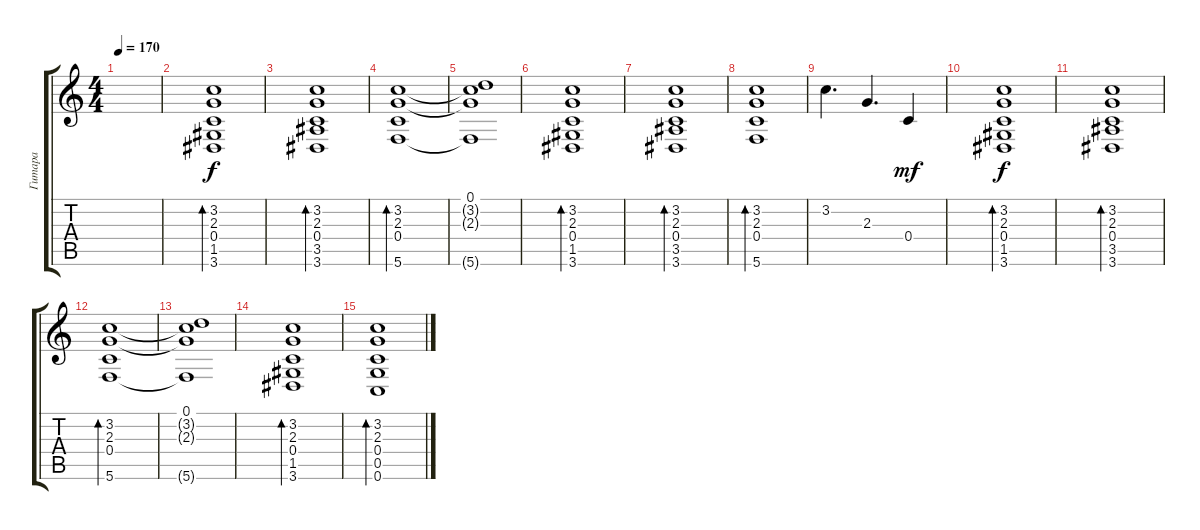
\track ("Гитара" "Гитара") {instrument acousticguitarsteel}
\staff {score tabs}
\tuning (D4 A3 F3 C3 G2 C2) {hide}
\ts (4 4)
\tempo 170
\clef g2
\ks c
|
(3.2 2.3 0.4 1.5 3.6).1{bd 240} |
(3.2 2.3 0.4 3.5 3.6).1{bd 240} |
(3.2 2.3 0.4 5.6).1{bd 240} |
(0.1 3.2{t} 2.3{t} 5.6{t}).1 |
(3.2 2.3 0.4 1.5 3.6).1{bd 240} |
(3.2 2.3 0.4 3.5 3.6).1{bd 240} |
(3.2 2.3 0.4 5.6).1{bd 240} |
3.2.4{d} 2.3.4{d} 0.4.4{dy mf} |
(3.2 2.3 0.4 1.5 3.6).1{bd 240 dy f} |
(3.2 2.3 0.4 3.5 3.6).1{bd 240} |
(3.2 2.3 0.4 5.6).1{bd 240} |
(0.1 3.2{t} 2.3{t} 5.6{t}).1 |
(3.2 2.3 0.4 1.5 3.6).1{bd 240} |
(3.2 2.3 0.4 0.5 0.6).1{bd 240}
